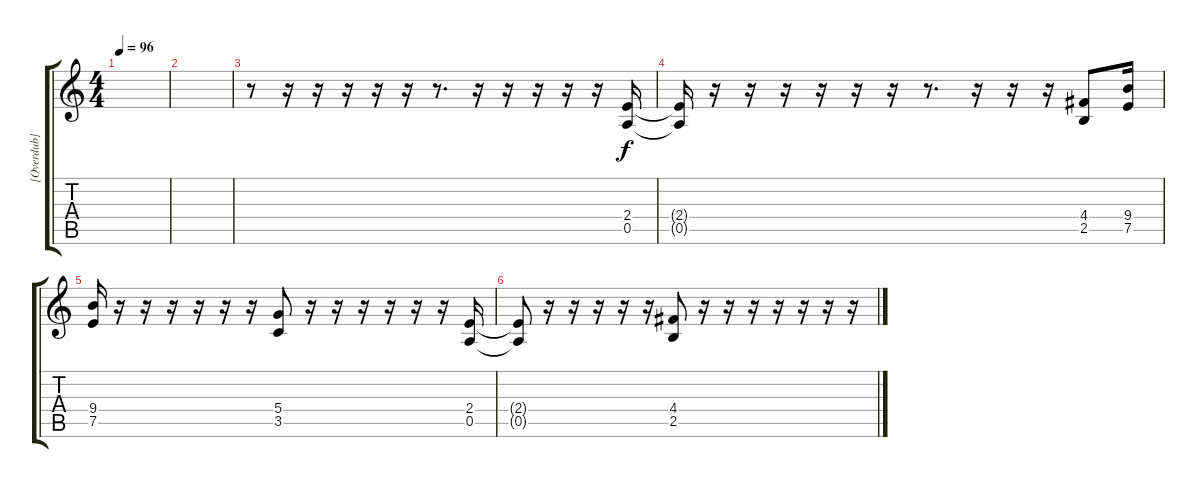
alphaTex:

\track ("[Overdub]" "[Overdub]") {instrument distortionguitar}
\staff {score tabs}
\tuning (E4 B3 G3 D3 A2 E2) {hide}
\ts (4 4)
\tempo 96
\clef g2
\ks c
|
|
r.8{volume 14 balance 15} r.16 r.16 r.16 r.16 r.16 r.8{d} r.16 r.16 r.16 r.16 r.16 (2.4 0.5).16 |
(2.4{t} 0.5{t}).16 r.16 r.16 r.16 r.16 r.16 r.16 r.8{d} r.16 r.16 r.16 (4.4 2.5).8 (9.4 7.5).16{volume 0} |
(9.4 7.5).16 r.16{volume 14} r.16 r.16 r.16 r.16 r.16 (5.4 3.5).8 r.16 r.16 r.16 r.16 r.16 r.16 (2.4 0.5).16 |
(2.4{t} 0.5{t}).8 r.16 r.16 r.16 r.16 r.16 (4.4 2.5).8 r.16 r.16 r.16 r.16 r.16 r.16 r.16{volume 14 balance 8}
